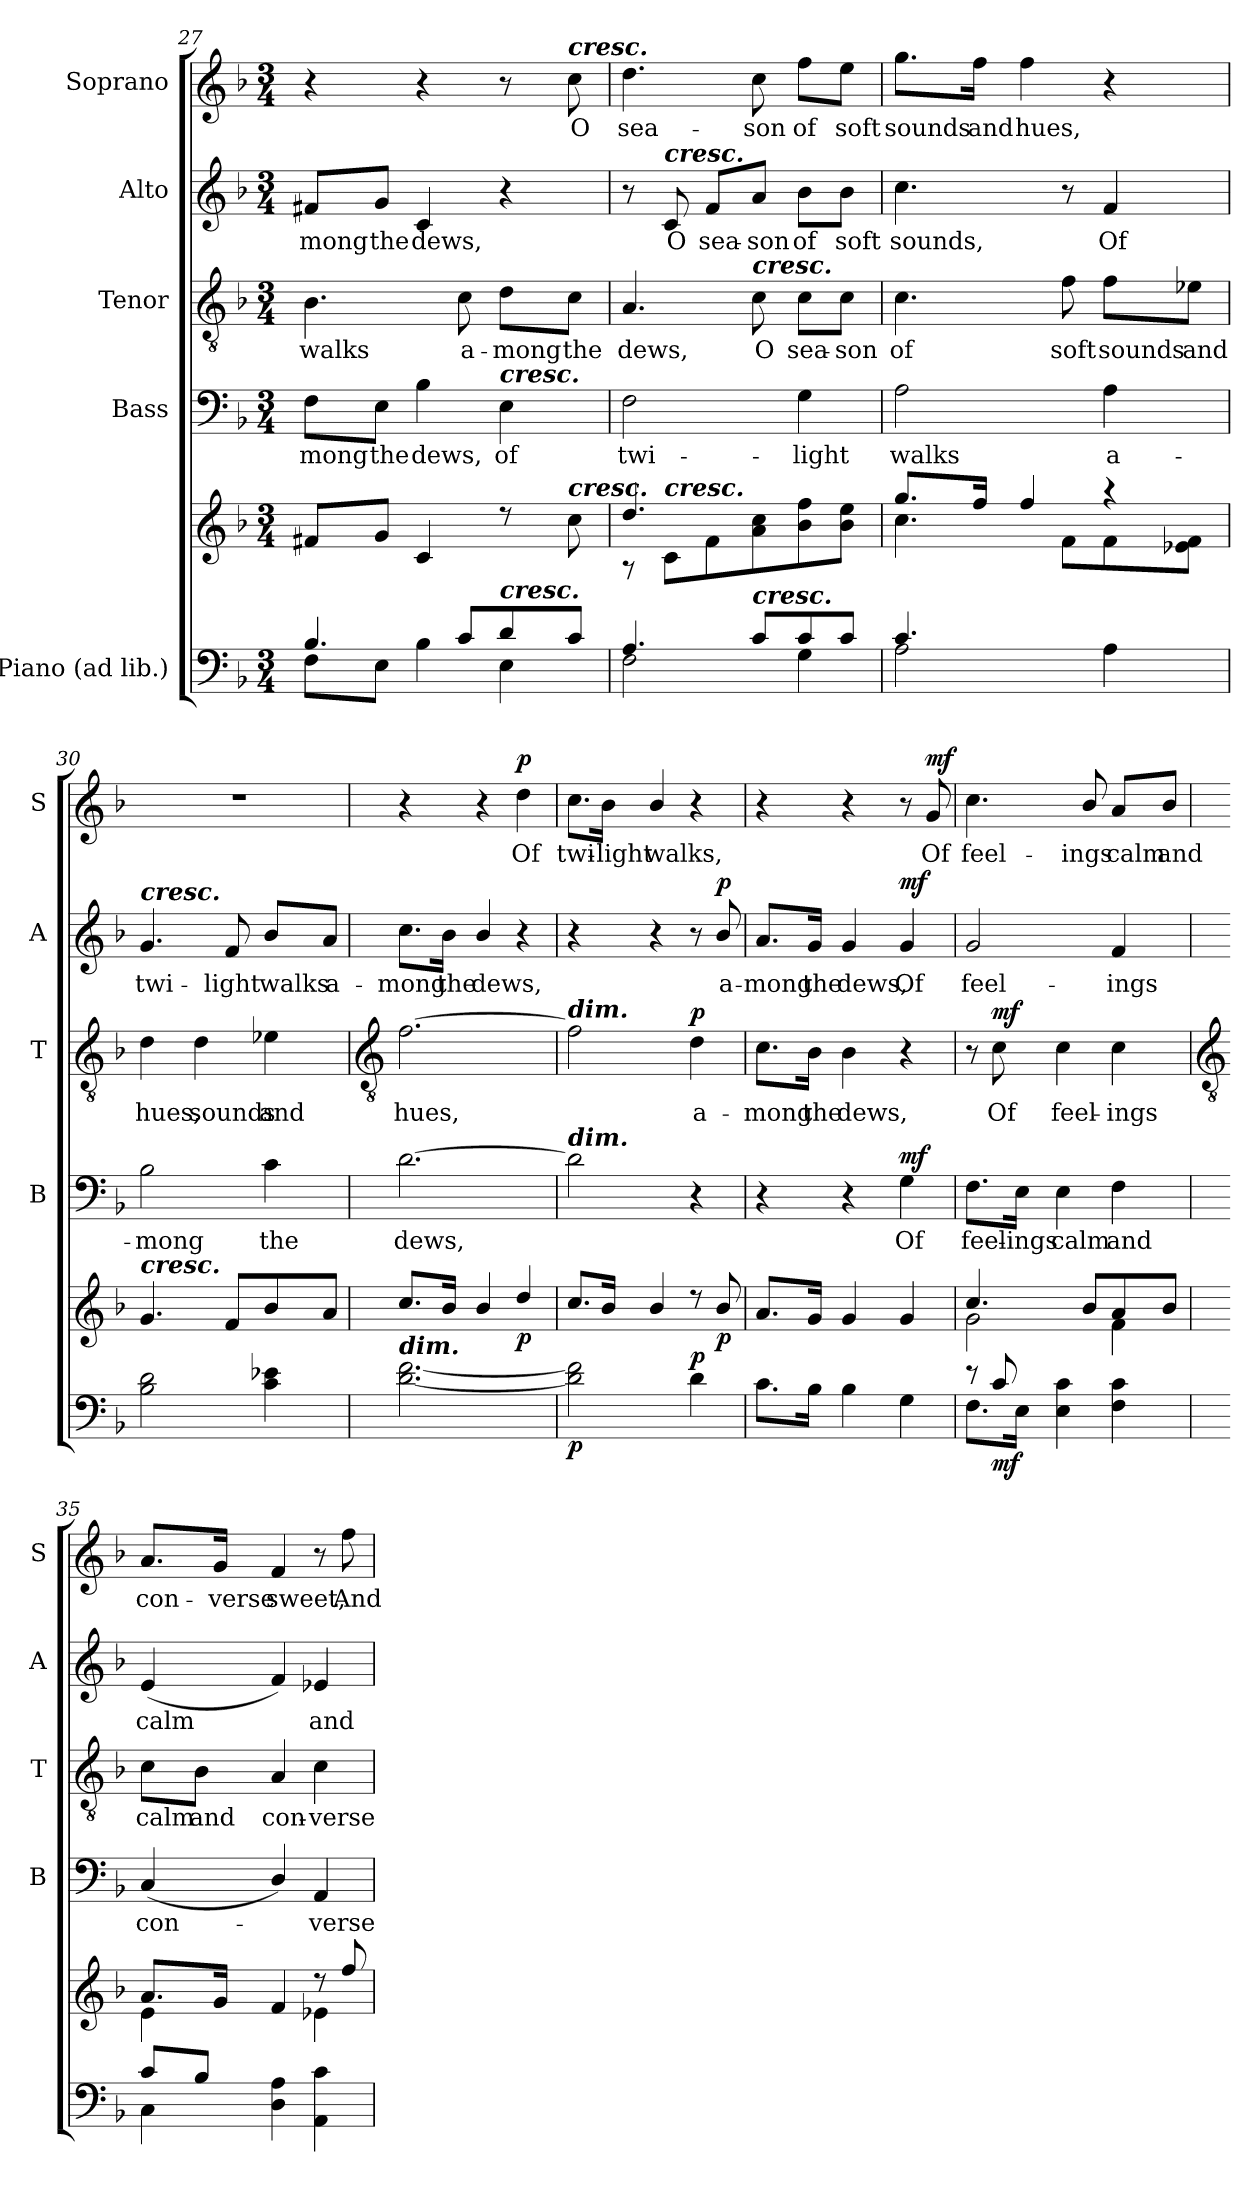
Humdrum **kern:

**kern	**kern	**dynam	**kern	**text	**dynam	**kern	**text	**dynam	**kern	**text	**dynam	**kern	**text	**dynam
*part5	*part5	*part5	*part4	*part4	*part4	*part3	*part3	*part3	*part2	*part2	*part2	*part1	*part1	*part1
*staff6	*staff5	*staff5/6	*staff4	*staff4	*staff4	*staff3	*staff3	*staff3	*staff2	*staff2	*staff2	*staff1	*staff1	*staff1
*I"Piano (ad lib.)	*	*	*I"Bass	*	*	*I"Tenor	*	*	*I"Alto	*	*	*I"Soprano	*	*
*	*	*	*I'B	*	*	*I'T	*	*	*I'A	*	*	*I'S	*	*
!!LO:LB:g=z
*clefF4	*clefG2	*	*clefF4	*	*	*clefGv2	*	*	*clefG2	*	*	*clefG2	*	*
*k[b-]	*k[b-]	*	*k[b-]	*	*	*k[b-]	*	*	*k[b-]	*	*	*k[b-]	*	*
*F:	*F:	*	*F:	*	*	*F:	*	*	*F:	*	*	*F:	*	*
*M3/4	*M3/4	*	*M3/4	*	*	*M3/4	*	*	*M3/4	*	*	*M3/4	*	*
=27	=27	=27	=27	=27	=27	=27	=27	=27	=27	=27	=27	=27	=27	=27
*^	*^	*	*	*	*	*	*	*	*	*	*	*	*	*
!	!	!	!	!	!	!LO:LY:b	!	!	!LO:LY:b	!	!	!LO:LY:b	!	!	!	!
4.B-/	8F\L	8f#X/L	2.ryy	.	8F\L	-mong	.	4.B-	walks	.	8f#X/L	-mong	.	4r	.	.
!	!	!	!	!	!	!LO:LY:b	!	!	!	!	!	!LO:LY:b	!	!	!	!
.	8E\J	8g/J	.	.	8E\J	the	.	.	.	.	8g/J	the	.	.	.	.
!	!	!	!	!	!	!LO:LY:b	!	!	!	!	!	!LO:LY:b	!	!	!	!
.	4B-\	4c/	.	.	4B-	dews,	.	.	.	.	4c	dews,	.	4r	.	.
!	!	!	!	!	!	!	!	!	!LO:LY:b	!	!	!	!	!	!	!
8c/L	.	.	.	.	.	.	.	8c	a-	.	.	.	.	.	.	.
!	!	!	!	!	!LO:TX:a:Bi:t=cresc.	!	!	!	!	!	!	!	!	!	!	!
!LO:TX:a:Bi:t=cresc.	!	!	!	!	!	!	!	!	!	!	!	!	!	!	!	!
!	!	!	!	!	!	!LO:LY:b	!	!	!LO:LY:b	!	!	!	!	!	!	!
8d/	4E\	8r	.	.	4E	of	.	8d\L	-mong	.	4r	.	.	8r	.	.
!	!	!	!	!	!	!	!	!	!	!	!	!	!	!LO:TX:a:Bi:t=cresc.	!	!
!	!	!LO:TX:a:Bi:t=cresc.	!	!	!	!	!	!	!	!	!	!	!	!	!	!
!	!	!	!	!	!	!	!	!	!LO:LY:b	!	!	!	!	!	!LO:LY:b	!
8c/J	.	8cc\	.	.	.	.	.	8c\J	the	.	.	.	.	8cc	O	.
=28	=28	=28	=28	=28	=28	=28	=28	=28	=28	=28	=28	=28	=28	=28	=28	=28
!	!	!	!	!	!	!LO:LY:b	!	!	!LO:LY:b	!	!	!	!	!	!LO:LY:b	!
4.A/	2F\	4.dd/	8r	.	2F	twi-	.	4.A	dews,	.	8r	.	.	4.dd	sea-	.
!	!	!	!	!	!	!	!	!	!	!	!LO:TX:a:Bi:t=cresc.	!	!	!	!	!
!	!	!	!LO:TX:a:Bi:t=cresc.	!	!	!	!	!	!	!	!	!	!	!	!	!
!	!	!	!	!	!	!	!	!	!	!	!	!LO:LY:b	!	!	!	!
.	.	.	8c\L	.	.	.	.	.	.	.	8c	O	.	.	.	.
!	!	!	!	!	!	!	!	!	!	!	!	!LO:LY:b	!	!	!	!
.	.	.	8f\	.	.	.	.	.	.	.	8f/L	sea-	.	.	.	.
!	!	!	!	!	!	!	!	!LO:TX:a:Bi:t=cresc.	!	!	!	!	!	!	!	!
!LO:TX:a:Bi:t=cresc.	!	!	!	!	!	!	!	!	!	!	!	!	!	!	!	!
!	!	!	!	!	!	!	!	!	!LO:LY:b	!	!	!LO:LY:b	!	!	!LO:LY:b	!
8c/L	.	4.ryy	8a\ 8cc\	.	.	.	.	8c	O	.	8a/J	-son	.	8cc	-son	.
!	!	!	!	!	!	!LO:LY:b	!	!	!LO:LY:b	!	!	!LO:LY:b	!	!	!LO:LY:b	!
8c/	4G\	.	8b-\ 8ff\	.	4G	-light	.	8c\L	sea-	.	8b-\L	of	.	8ff\L	of	.
!	!	!	!	!	!	!	!	!	!LO:LY:b	!	!	!LO:LY:b	!	!	!LO:LY:b	!
8c/J	.	.	8b-\ 8ee\J	.	.	.	.	8c\J	-son	.	8b-\J	soft	.	8ee\J	soft	.
=29	=29	=29	=29	=29	=29	=29	=29	=29	=29	=29	=29	=29	=29	=29	=29	=29
!	!	!	!	!	!	!LO:LY:b	!	!	!LO:LY:b	!	!	!LO:LY:b	!	!	!LO:LY:b	!
4.c/	2A\	8.gg/L	4.cc\	.	2A	walks	.	4.c	of	.	4.cc	sounds,	.	8.gg\L	sounds	.
!	!	!	!	!	!	!	!	!	!	!	!	!	!	!	!LO:LY:b	!
.	.	16ff/J	.	.	.	.	.	.	.	.	.	.	.	16ff\Jk	and	.
!	!	!	!	!	!	!	!	!	!	!	!	!	!	!	!LO:LY:b	!
.	.	4ff/	.	.	.	.	.	.	.	.	.	.	.	4ff	hues,	.
!	!	!	!	!	!	!	!	!	!LO:LY:b	!	!	!	!	!	!	!
4.ryy	.	.	8f\L	.	.	.	.	8f	soft	.	8r	.	.	.	.	.
!	!	!	!	!	!	!LO:LY:b	!	!	!LO:LY:b	!	!	!LO:LY:b	!	!	!	!
.	4A\	4r	8f\	.	4A	a-	.	8f\L	sounds	.	4f	Of	.	4r	.	.
!	!	!	!	!	!	!	!	!	!LO:LY:b	!	!	!	!	!	!	!
.	.	.	8e-X\ 8f\J	.	.	.	.	8e-X\J	and	.	.	.	.	.	.	.
=30	=30	=30	=30	=30	=30	=30	=30	=30	=30	=30	=30	=30	=30	=30	=30	=30
!	!	!	!	!	!	!	!	!	!	!	!LO:TX:a:Bi:t=cresc.	!	!	!	!	!
!	!	!LO:TX:a:Bi:t=cresc.	!	!	!	!	!	!	!	!	!	!	!	!	!	!
!	!	!	!LO:N:vis=1	!	!	!LO:LY:b	!	!	!LO:LY:b	!	!	!LO:LY:b	!	!LO:N:vis=1	!	!
2.ryy	2B-\ 2d\	4.g/	2.ryy	.	2B-	-mong	.	4d	hues,	.	4.g	twi-	.	2.r	.	.
!	!	!	!	!	!	!	!	!	!LO:LY:b	!	!	!	!	!	!	!
.	.	.	.	.	.	.	.	4d	sounds	.	.	.	.	.	.	.
!	!	!	!	!	!	!	!	!	!	!	!	!LO:LY:b	!	!	!	!
.	.	8f/L	.	.	.	.	.	.	.	.	8f	-light	.	.	.	.
!	!	!	!	!	!	!LO:LY:b	!	!	!LO:LY:b	!	!	!LO:LY:b	!	!	!	!
.	4c\ 4e-X\	8b-/	.	.	4c	the	.	4e-X	and	.	8b-/L	walks	.	.	.	.
!	!	!	!	!	!	!	!	!	!	!	!	!LO:LY:b	!	!	!	!
.	.	8a/J	.	.	.	.	.	.	.	.	8a/J	a-	.	.	.	.
!!LO:LB:g=z
=31	=31	=31	=31	=31	=31	=31	=31	=31	=31	=31	=31	=31	=31	=31	=31	=31
*	*	*	*	*	*	*	*	*clefGv2	*	*	*	*	*	*	*	*
!LO:TX:a:Bi:t=dim.	!	!	!	!	!	!	!	!	!	!	!	!	!	!	!	!
!	!	!	!LO:N:vis=1	!	!	!LO:LY:b	!	!	!LO:LY:b	!	!	!LO:LY:b	!	!	!	!
2.ryy	[2.d\ [2.f\	8.ccL	2.ryy	.	[2.d	dews,	.	[2.f	hues,	.	8.cc\L	-mong	.	4r	.	.
!	!	!	!	!	!	!	!	!	!	!	!	!LO:LY:b	!	!	!	!
.	.	16b-/J	.	.	.	.	.	.	.	.	16b-\Jk	the	.	.	.	.
!	!	!	!	!	!	!	!	!	!	!	!	!LO:LY:b	!	!	!	!
.	.	4b-/	.	.	.	.	.	.	.	.	4b-/	dews,	.	4r	.	.
!	!	!	!	!LO:DY:b	!	!	!	!	!	!	!	!	!	!	!LO:LY:b	!LO:DY:b
.	.	4dd	.	p	.	.	.	.	.	.	4r	.	.	4dd	Of	p
=32	=32	=32	=32	=32	=32	=32	=32	=32	=32	=32	=32	=32	=32	=32	=32	=32
!	!	!	!	!	!	!	!	!LO:TX:a:Bi:t=dim.	!	!	!	!	!	!	!	!
!	!	!	!	!	!LO:TX:a:Bi:t=dim.	!	!	!	!	!	!	!	!	!	!	!
!	!	!	!LO:N:vis=1	!LO:DY:b=2	!	!	!	!	!	!	!	!	!	!	!LO:LY:b	!
2.ryy	2d\] 2f\]	8.ccL	2.ryy	p	2d]	.	.	2f]	.	.	4r	.	.	8.cc\L	twi-	.
!	!	!	!	!	!	!	!	!	!	!	!	!	!	!	!LO:LY:b	!
.	.	16b-/J	.	.	.	.	.	.	.	.	.	.	.	16b-\Jk	-light	.
!	!	!	!	!	!	!	!	!	!	!	!	!	!	!	!LO:LY:b	!
.	.	4b-/	.	.	.	.	.	.	.	.	4r	.	.	4b-/	walks,	.
!	!	!	!	!LO:DY:a=2	!	!	!	!	!LO:LY:b	!LO:DY:b	!	!	!	!	!	!
.	4d\	8r	.	p	4r	.	.	4d	a-	p	8r	.	.	4r	.	.
!	!	!	!	!LO:DY:b	!	!	!	!	!	!	!	!LO:LY:b	!LO:DY:b	!	!	!
.	.	8b-/	.	p	.	.	.	.	.	.	8b-/	a-	p	.	.	.
=33	=33	=33	=33	=33	=33	=33	=33	=33	=33	=33	=33	=33	=33	=33	=33	=33
!	!	!	!LO:N:vis=1	!	!	!	!	!	!LO:LY:b	!	!	!LO:LY:b	!	!	!	!
2.ryy	8.c\L	8.aL	2.ryy	.	4r	.	.	8.c\L	-mong	.	8.a/L	-mong	.	4r	.	.
!	!	!	!	!	!	!	!	!	!LO:LY:b	!	!	!LO:LY:b	!	!	!	!
.	16B-\J	16gJ	.	.	.	.	.	16B-\Jk	the	.	16g/Jk	the	.	.	.	.
!	!	!	!	!	!	!	!	!	!LO:LY:b	!	!	!LO:LY:b	!	!	!	!
.	4B-\	4g	.	.	4r	.	.	4B-	dews,	.	4g	dews,	.	4r	.	.
!	!	!	!	!LO:DY:a=2	!	!LO:LY:b	!	!	!	!	!	!LO:LY:b	!	!	!	!
!	!	!	!	!LO:DY:n=1:b	!	!	!LO:DY:b	!	!	!	!	!	!LO:DY:b	!	!	!
.	4G\	4g	.	mf mf	4G	Of	mf	4r	.	.	4g	Of	mf	8r	.	.
!	!	!	!	!	!	!	!	!	!	!	!	!	!	!	!LO:LY:b	!LO:DY:b
.	.	.	.	.	.	.	.	.	.	.	.	.	.	8g	Of	mf
=34	=34	=34	=34	=34	=34	=34	=34	=34	=34	=34	=34	=34	=34	=34	=34	=34
!	!	!	!	!	!	!LO:LY:b	!	!	!	!	!	!LO:LY:b	!	!	!LO:LY:b	!
8r	8.F\L	4.cc/	2g\	.	8.F\L	feel-	.	8r	.	.	2g	feel-	.	4.cc	feel-	.
!	!	!	!	!LO:DY:b=2	!	!	!	!	!LO:LY:b	!LO:DY:b	!	!	!	!	!	!
8c/	.	.	.	mf	.	.	.	8c	Of	mf	.	.	.	.	.	.
!	!	!	!	!	!	!LO:LY:b	!	!	!	!	!	!	!	!	!	!
.	16E\J	.	.	.	16E\Jk	-ings	.	.	.	.	.	.	.	.	.	.
!	!	!	!	!	!	!LO:LY:b	!	!	!LO:LY:b	!	!	!	!	!	!	!
2ryy	4E\ 4c\	.	.	.	4E	calm	.	4c	feel-	.	.	.	.	.	.	.
!	!	!	!	!	!	!	!	!	!	!	!	!	!	!	!LO:LY:b	!
.	.	8b-/L	.	.	.	.	.	.	.	.	.	.	.	8b-/	-ings	.
!	!	!	!	!	!	!LO:LY:b	!	!	!LO:LY:b	!	!	!LO:LY:b	!	!	!LO:LY:b	!
.	4F\ 4c\	8a	4f\	.	4F	and	.	4c	-ings	.	4f	-ings	.	8a/L	calm	.
!	!	!	!	!	!	!	!	!	!	!	!	!	!	!	!LO:LY:b	!
.	.	8b-/J	.	.	.	.	.	.	.	.	.	.	.	8b-/J	and	.
!!LO:LB:g=z
=35	=35	=35	=35	=35	=35	=35	=35	=35	=35	=35	=35	=35	=35	=35	=35	=35
*	*	*	*	*	*	*	*	*clefGv2	*	*	*	*	*	*	*	*
!	!	!	!	!	!	!LO:LY:b	!	!	!LO:LY:b	!	!	!LO:LY:b	!	!	!LO:LY:b	!
8c/L	4C\	8.a/L	4e\	.	(<4C	con-	.	8c\L	calm	.	(<4e	calm	.	8.a/L	con-	.
!	!	!	!	!	!	!	!	!	!LO:LY:b	!	!	!	!	!	!	!
8B-/J	.	.	.	.	.	.	.	8B-\J	and	.	.	.	.	.	.	.
!	!	!	!	!	!	!	!	!	!	!	!	!	!	!	!LO:LY:b	!
.	.	16g/J	.	.	.	.	.	.	.	.	.	.	.	16g/Jk	-verse	.
!	!	!	!	!	!	!	!	!	!LO:LY:b	!	!	!	!	!	!LO:LY:b	!
2ryy	4D\ 4A\	4f/	4ryy	.	4D/)	.	.	4A	con-	.	4f)	.	.	4f	sweet,	.
!	!	!	!	!	!	!LO:LY:b	!	!	!LO:LY:b	!	!	!LO:LY:b	!	!	!	!
.	4AA\ 4c\	8r	4e-X\	.	4AA	verse	.	4c	-verse	.	4e-X	and	.	8r	.	.
!	!	!	!	!	!	!	!	!	!	!	!	!	!	!	!LO:LY:b	!
.	.	8ff/	.	.	.	.	.	.	.	.	.	.	.	8ff	And	.
*v	*v	*	*	*	*	*	*	*	*	*	*	*	*	*	*	*
*	*v	*v	*	*	*	*	*	*	*	*	*	*	*	*	*
=	=	=	=	=	=	=	=	=	=	=	=	=	=	=
*-	*-	*-	*-	*-	*-	*-	*-	*-	*-	*-	*-	*-	*-	*-
